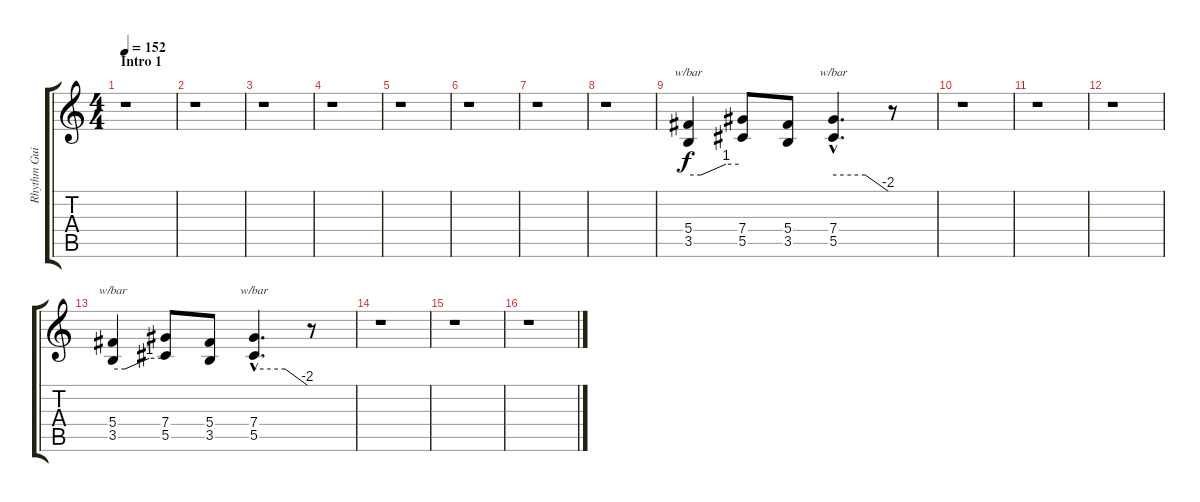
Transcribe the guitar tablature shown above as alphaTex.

\track ("Rhythm Guitar 1" "Rhythm Gui") {instrument distortionguitar}
\staff {score tabs}
\tuning (Eb4 Bb3 Gb3 Db3 Ab2 Eb2) {hide}
\ts (4 4)
\section ("" "Intro 1")
\tempo 152
\clef g2
\ks c
r.1{dy f instrument distortionguitar} |
r.1 |
r.1 |
r.1 |
r.1 |
r.1 |
r.1 |
r.1 |
(5.4 3.5).4{tbe (custom default 0 0 15 0 45 4 60 4)} (7.4 5.5).8 (5.4 3.5).8 (7.4{hac} 5.5{hac}).4{d tbe (custom default 0 0 35 0 60 -8)} r.8 |
r.1 |
r.1 |
r.1 |
(5.4 3.5).4{tbe (custom default 0 0 15 0 45 4 60 4)} (7.4 5.5).8 (5.4 3.5).8 (7.4{hac} 5.5{hac}).4{d tbe (custom default 0 0 35 0 60 -8)} r.8 |
r.1 |
r.1 |
r.1
